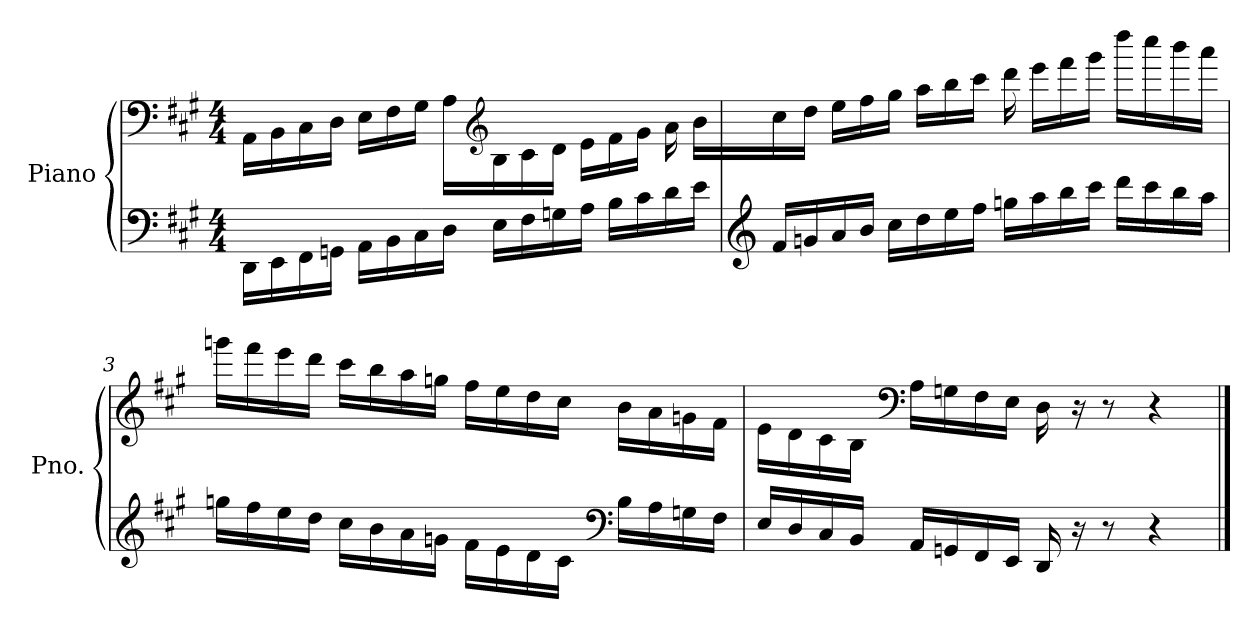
**kern	**kern
*part1	*part1
*staff2	*staff1
*I"Piano	*
*I'Pno.	*
*clefF4	*clefF4
*k[f#c#g#]	*k[f#c#g#]
*M4/4	*M4/4
=1	=1
16DD\LL	16AA\LL
16EE\	16BB\
16FF#\	16C#\
16GGn\JJ	16D\JJ
16AA\LL	16E\LL
16BB\	16F#\
16C#\	16G#\JJ
16D\JJ	16A\LL
*	*clefG2
16E\LL	16B\
16F#\	16c#\
16Gn\	16d\JJ
16A\JJ	16e\LL
16B\LL	16f#\
16c#\	16g#\JJ
16d\	16a\
16e\JJ	16b\LL
=2	=2
*clefG2	*
16f#/LL	16cc#\
16gn/	16dd\JJ
16a/	16ee\LL
16b/JJ	16ff#\
16cc#\LL	16gg#\JJ
16dd\	16aa\LL
16ee\	16bb\
16ff#\JJ	16ccc#\JJ
16ggn\LL	16ddd\
16aa\	16eee\LL
16bb\	16fff#\
16ccc#\JJ	16ggg#\JJ
16ddd\LL	16dddd\LL
16ccc#\	16cccc#\
16bb\	16bbb\
16aa\JJ	16aaa\JJ
!!LO:LB:g=z
=3	=3
16ggn\LL	16gggn\LL
16ff#\	16fff#\
16ee\	16eee\
16dd\JJ	16ddd\JJ
16cc#\LL	16ccc#\LL
16b\	16bb\
16a\	16aa\
16gn\JJ	16ggn\JJ
16f#\LL	16ff#\LL
16e\	16ee\
16d\	16dd\
16c#\JJ	16cc#\JJ
*clefF4	*
16B\LL	16b\LL
16A\	16a\
16Gn\	16gn\
16F#\JJ	16f#\JJ
=4	=4
16E/LL	16e\LL
16D/	16d\
16C#/	16c#\
16BB/JJ	16B\JJ
*	*clefF4
16AA/LL	16A\LL
16GGn/	16Gn\
16FF#/	16F#\
16EE/JJ	16E\JJ
16DD/	16D\
16r	16r
8r	8r
4r	4r
==	==
*-	*-
